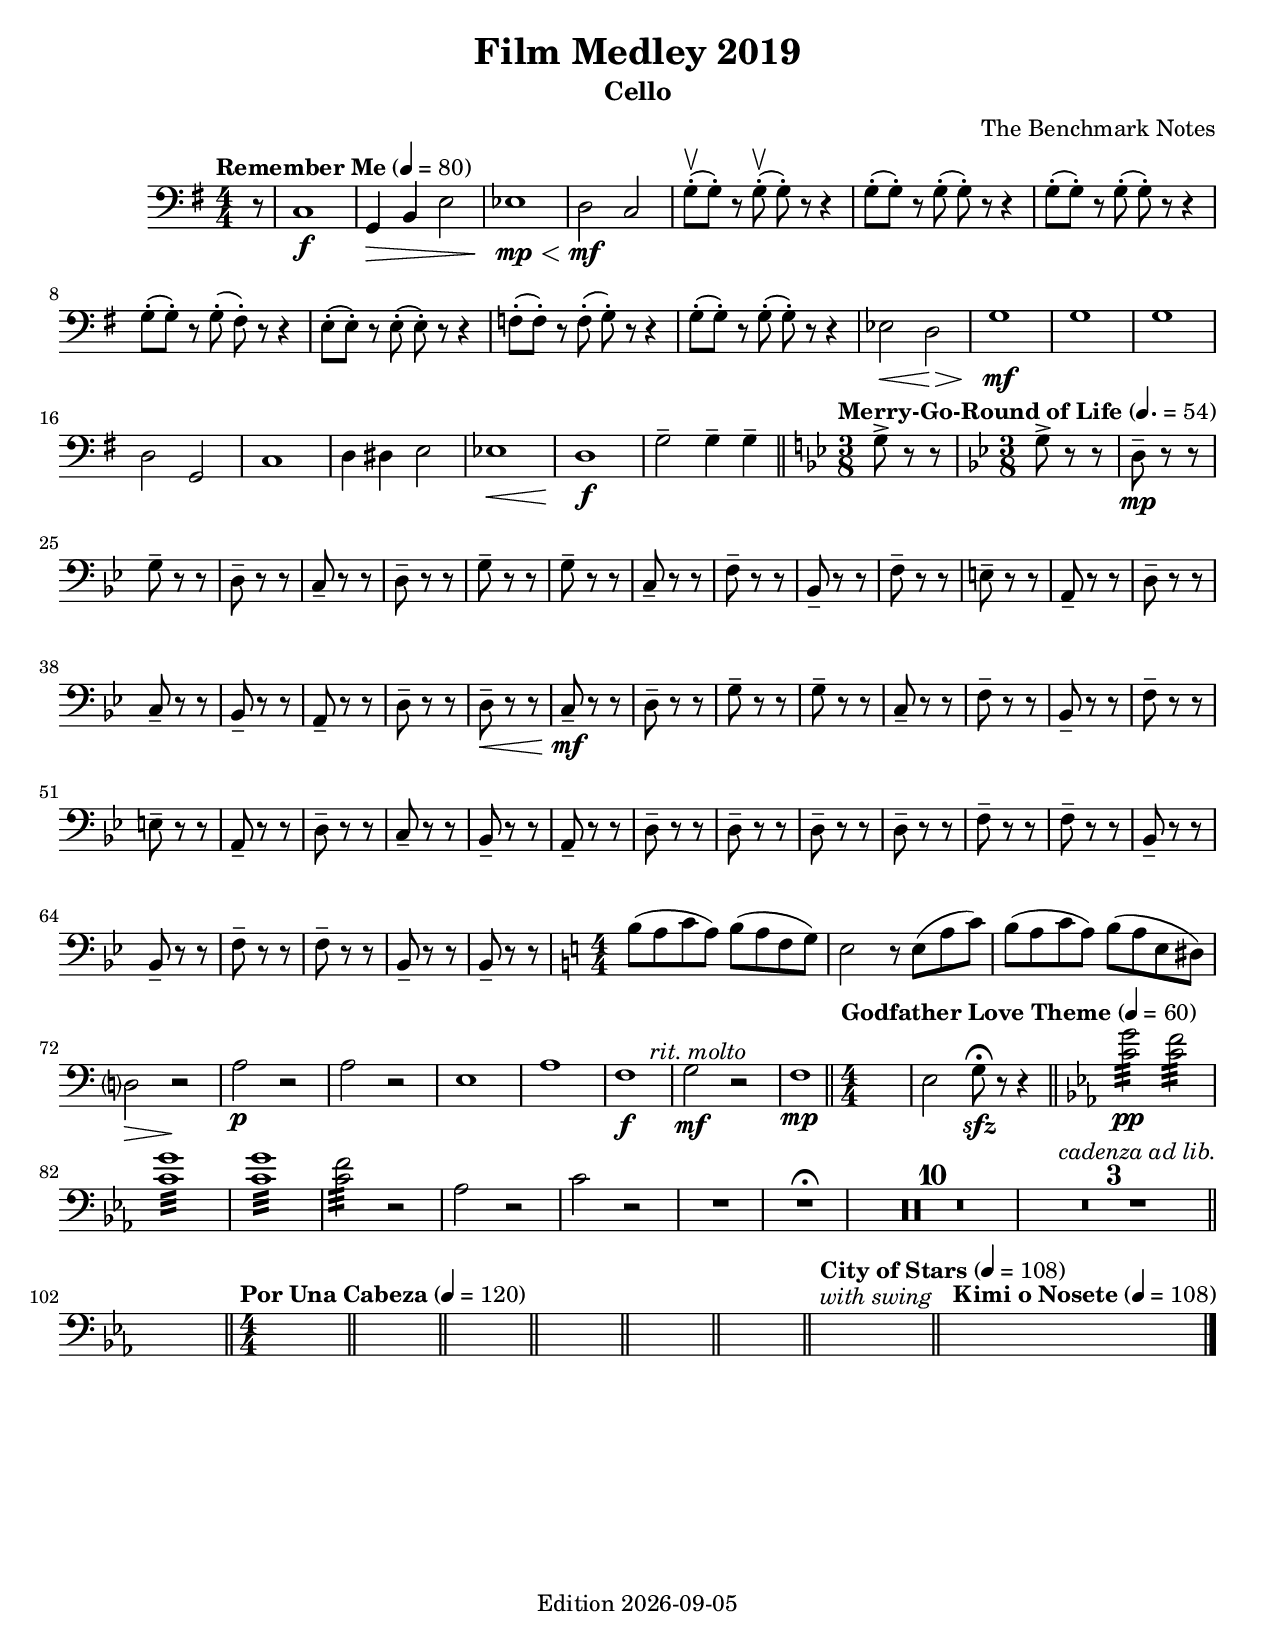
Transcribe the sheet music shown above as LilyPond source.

\version "2.18.2"
\include "header.ly"
\include "Tempo.ly"
\include "RememberMeNotes.ly"
\include "MerryGoRoundNotes.ly"
\include "GodfatherNotes.ly"

#(set-default-paper-size "letter")

\header {
  instrument = "Cello"
}

\score {
  \new Staff {
    \clef bass
    \numericTimeSignature
    \compressFullBarRests
    \accidentalStyle modern-cautionary
    <<
      \removeWithTag #'single {
        \RememberMeCello
        \MerryGoRoundCello
        \GodfatherCello
      }
      \Tempo
    >>
  }
}